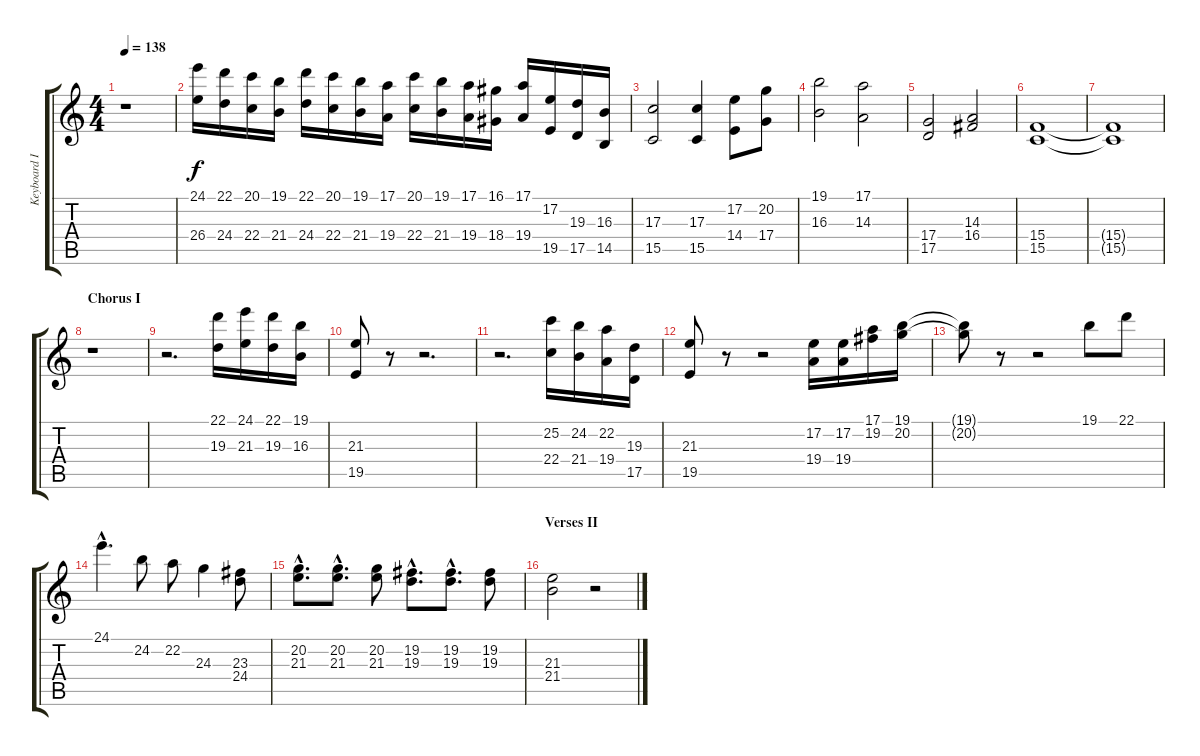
\track ("Keyboard II" "Keyboard I") {instrument synthstrings1}
\staff {score tabs}
\tuning (E4 B3 G3 D3 A2 E2) {hide}
\ts (4 4)
\tempo 138
\clef g2
\ks c
r.1{dy f} |
(24.1 26.4).16 (22.1 24.4).16 (20.1 22.4).16 (19.1 21.4).16 (22.1 24.4).16 (20.1 22.4).16 (19.1 21.4).16 (17.1 19.4).16 (20.1 22.4).16 (19.1 21.4).16 (17.1 19.4).16 (16.1 18.4).16 (17.1 19.4).16 (17.2 19.5).16 (19.3 17.5).16 (16.3 14.5).16 |
(17.3 15.5).2 (17.3 15.5).4 (17.2 14.4).8 (20.2 17.4).8 |
(19.1 16.3).2 (17.1 14.3).2 |
(17.4 17.5).2 (14.3 16.4).2 |
(15.4 15.5).1 |
(15.4{t} 15.5{t}).1 |
\section ("" "Chorus I")
r.1 |
r.2{d} (22.1 19.3).16 (24.1 21.3).16 (22.1 19.3).16 (19.1 16.3).16 |
(21.3 19.5).8 r.8 r.2{d} |
r.2{d} (25.2 22.4).16 (24.2 21.4).16 (22.2 19.4).16 (19.3 17.5).16 |
(21.3 19.5).8 r.8 r.2 (17.2 19.4).16 (17.2 19.4).16 (17.1 19.2).16 (19.1 20.2).16 |
(19.1{t} 20.2{t}).8 r.8 r.2 19.1.8 22.1.8 |
24.1{hac}.4{d} 24.2.8 22.2.8 24.3.4 (23.3 24.4).8 |
(20.2{hac} 21.3{hac}).8{d} (20.2{hac} 21.3{hac}).8{d} (20.2 21.3).8 (19.2{hac} 19.3{hac}).8{d} (19.2{hac} 19.3{hac}).8{d} (19.2 19.3).8 |
\section ("" "Verses II")
(21.3 21.4).2 r.2
